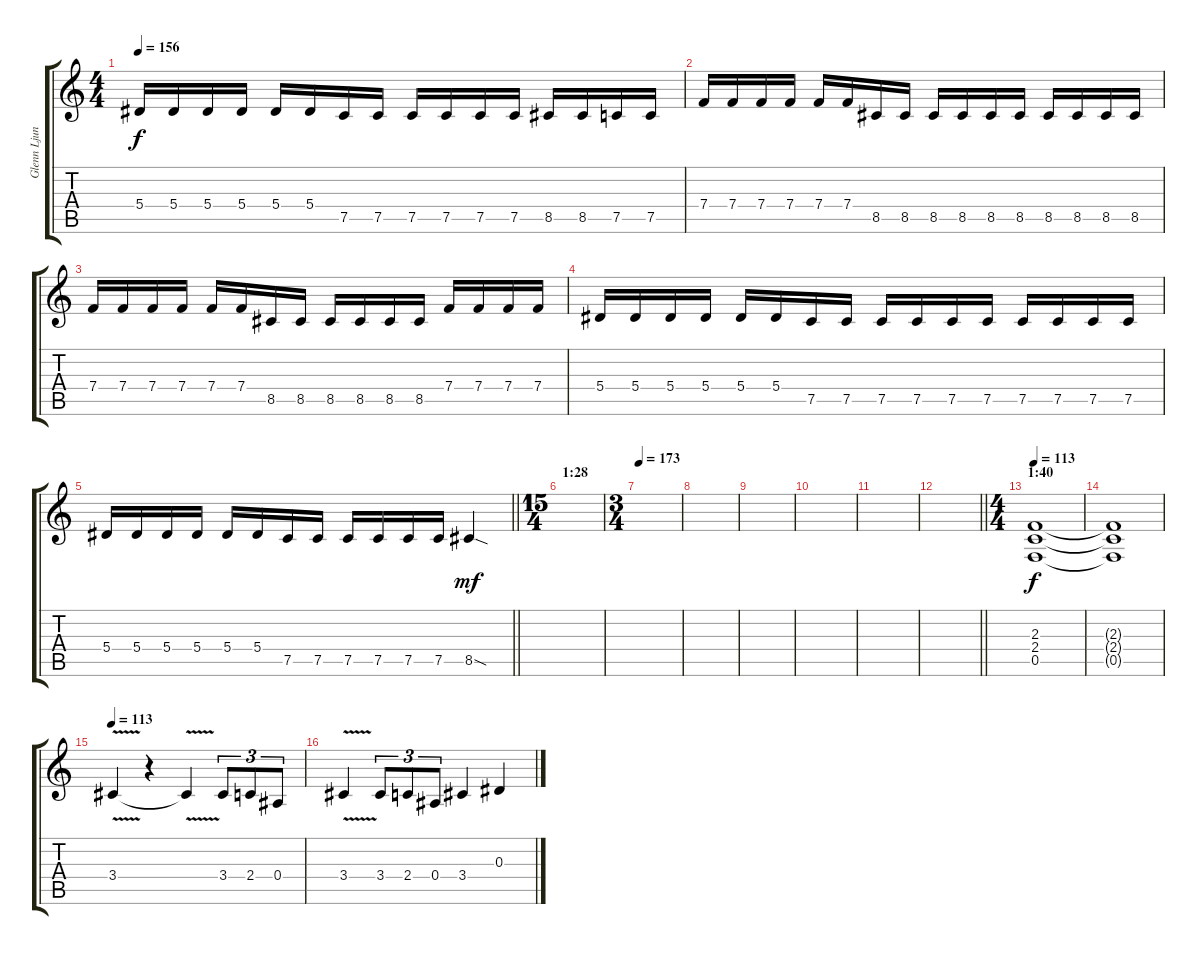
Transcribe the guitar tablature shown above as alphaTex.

\track ("Glenn Ljungström" "Glenn Ljun") {instrument distortionguitar}
\staff {score tabs}
\tuning (C4 G3 Eb3 Bb2 F2 C2) {hide}
\ts (4 4)
\tempo 156
\clef g2
\ks c
5.4.16{dy f} 5.4.16 5.4.16 5.4.16 5.4.16 5.4.16 7.5.16 7.5.16 7.5.16 7.5.16 7.5.16 7.5.16 8.5.16 8.5.16 7.5.16 7.5.16 |
7.4.16 7.4.16 7.4.16 7.4.16 7.4.16 7.4.16 8.5.16 8.5.16 8.5.16 8.5.16 8.5.16 8.5.16 8.5.16 8.5.16 8.5.16 8.5.16 |
7.4.16 7.4.16 7.4.16 7.4.16 7.4.16 7.4.16 8.5.16 8.5.16 8.5.16 8.5.16 8.5.16 8.5.16 7.4.16 7.4.16 7.4.16 7.4.16 |
5.4.16 5.4.16 5.4.16 5.4.16 5.4.16 5.4.16 7.5.16 7.5.16 7.5.16 7.5.16 7.5.16 7.5.16 7.5.16 7.5.16 7.5.16 7.5.16 |
\barLineRight lightlight
5.4.16 5.4.16 5.4.16 5.4.16 5.4.16 5.4.16 7.5.16 7.5.16 7.5.16 7.5.16 7.5.16 7.5.16 8.5{sod}.4{dy mf} |
\ts (15 4)
\section ("" "1:28")
|
\ts (3 4)
\tempo 173
|
|
|
|
|
\barLineRight lightlight
|
\ts (4 4)
\section ("" "1:40")
\tempo 113
(2.3 2.4 0.5).1{dy f} |
(2.3{t} 2.4{t} 0.5{t}).1 |
\tempo 113
3.4{v}.4 r.4 3.4{t}.4 3.4.8{tu (3 2)} 2.4.8{tu (3 2)} 0.4.8{tu (3 2)} |
3.4{v}.4 3.4.8{tu (3 2)} 2.4.8{tu (3 2)} 0.4.8{tu (3 2)} 3.4.4 0.3.4
